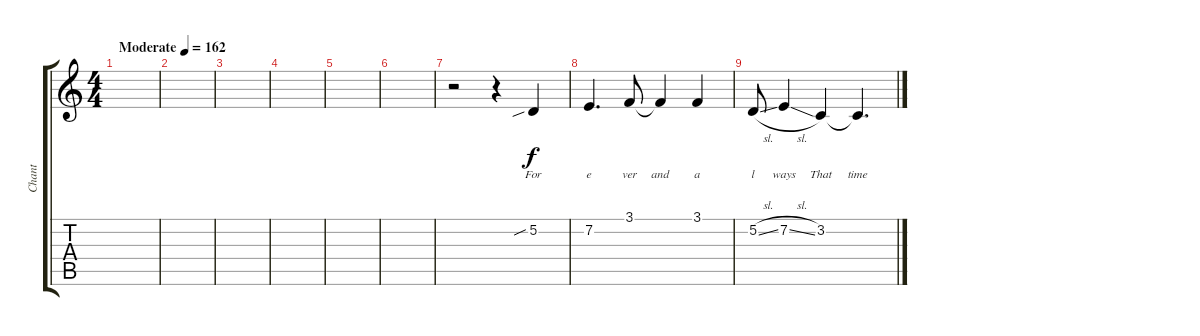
\track ("Chant" "Chant") {instrument clarinet}
\staff {score tabs}
\tuning (D4 A3 F3 C3 G2 C2) {hide}
\ts (4 4)
\tempo (162 "Moderate")
\clef g2
\ks c
|
|
|
|
|
|
r.2 r.4 5.2{sib}.4{lyrics (0 "For") lyrics (1 "") lyrics (2 "") lyrics (3 "") lyrics (4 "")} |
7.2.4{d lyrics (0 "e") lyrics (1 "") lyrics (2 "") lyrics (3 "") lyrics (4 "")} 3.1.8{lyrics (0 "ver") lyrics (1 "") lyrics (2 "") lyrics (3 "") lyrics (4 "")} 3.1{t}.4{lyrics (0 "and") lyrics (1 "") lyrics (2 "") lyrics (3 "") lyrics (4 "")} 3.1.4{lyrics (0 "a") lyrics (1 "") lyrics (2 "") lyrics (3 "") lyrics (4 "")} |
5.2{sl}.8{lyrics (0 "l") lyrics (1 "") lyrics (2 "") lyrics (3 "") lyrics (4 "")} 7.2{sl}.4{lyrics (0 "ways") lyrics (1 "") lyrics (2 "") lyrics (3 "") lyrics (4 "")} 3.2.4{lyrics (0 "That") lyrics (1 "") lyrics (2 "") lyrics (3 "") lyrics (4 "")} 3.2{t}.4{d lyrics (0 "time") lyrics (1 "") lyrics (2 "") lyrics (3 "") lyrics (4 "")}
